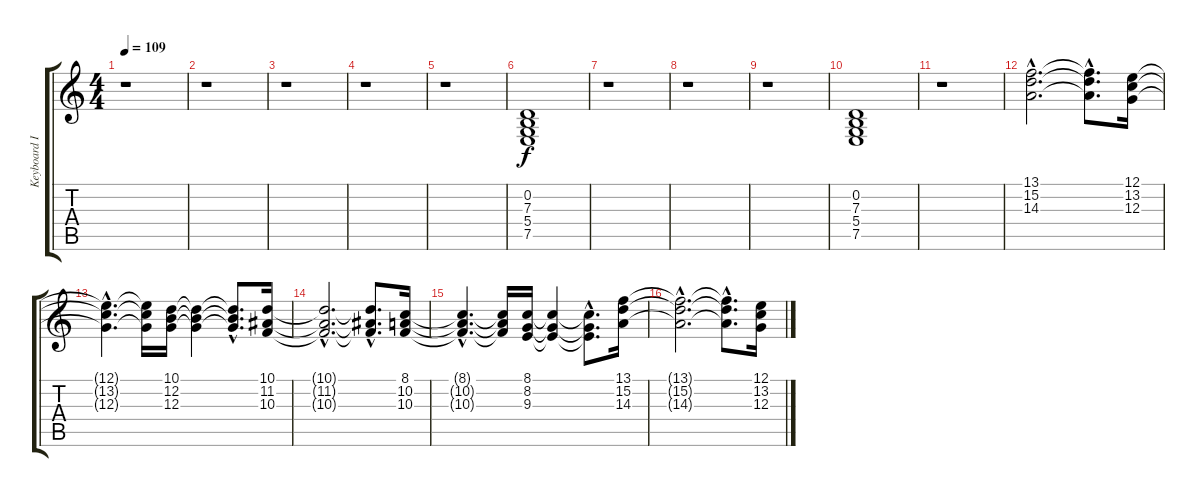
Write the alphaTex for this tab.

\track ("Keyboard I" "Keyboard I") {instrument choiraahs}
\staff {score tabs}
\tuning (E4 B3 G3 D3 A2 E2) {hide}
\ts (4 4)
\tempo 109
\clef g2
\ks c
r.1{dy f} |
r.1 |
r.1 |
r.1 |
r.1 |
(0.2 7.3 5.4 7.5).1{volume 11} |
r.1 |
r.1 |
r.1 |
(0.2 7.3 5.4 7.5).1{volume 11} |
r.1 |
(13.1{hac} 15.2{hac} 14.3{hac}).2{d volume 14} (13.1{hac t} 15.2{hac t} 14.3{hac t}).8{d} (12.1 13.2 12.3).16 |
(12.1{hac t} 13.2{hac t} 12.3{hac t}).4{d} (12.1{t} 13.2{t} 12.3{t}).16 (10.1 12.2 12.3).16 (10.1{t} 12.2{t} 12.3{t}).4 (10.1{hac t} 12.2{hac t} 12.3{hac t}).8{d} (10.1 11.2 10.3).16 |
(10.1{hac t} 11.2{hac t} 10.3{hac t}).2{d} (10.1{hac t} 11.2{hac t} 10.3{hac t}).8{d} (8.1 10.2 10.3).16 |
(8.1{hac t} 10.2{hac t} 10.3{hac t}).4{d} (8.1{t} 10.2{t} 10.3{t}).16 (8.1 8.2 9.3).16 (8.1{t} 8.2{t} 9.3{t}).4 (8.1{hac t} 8.2{hac t} 9.3{hac t}).8{d} (13.1 15.2 14.3).16 |
(13.1{hac t} 15.2{hac t} 14.3{hac t}).2{d} (13.1{hac t} 15.2{hac t} 14.3{hac t}).8{d} (12.1 13.2 12.3).16
